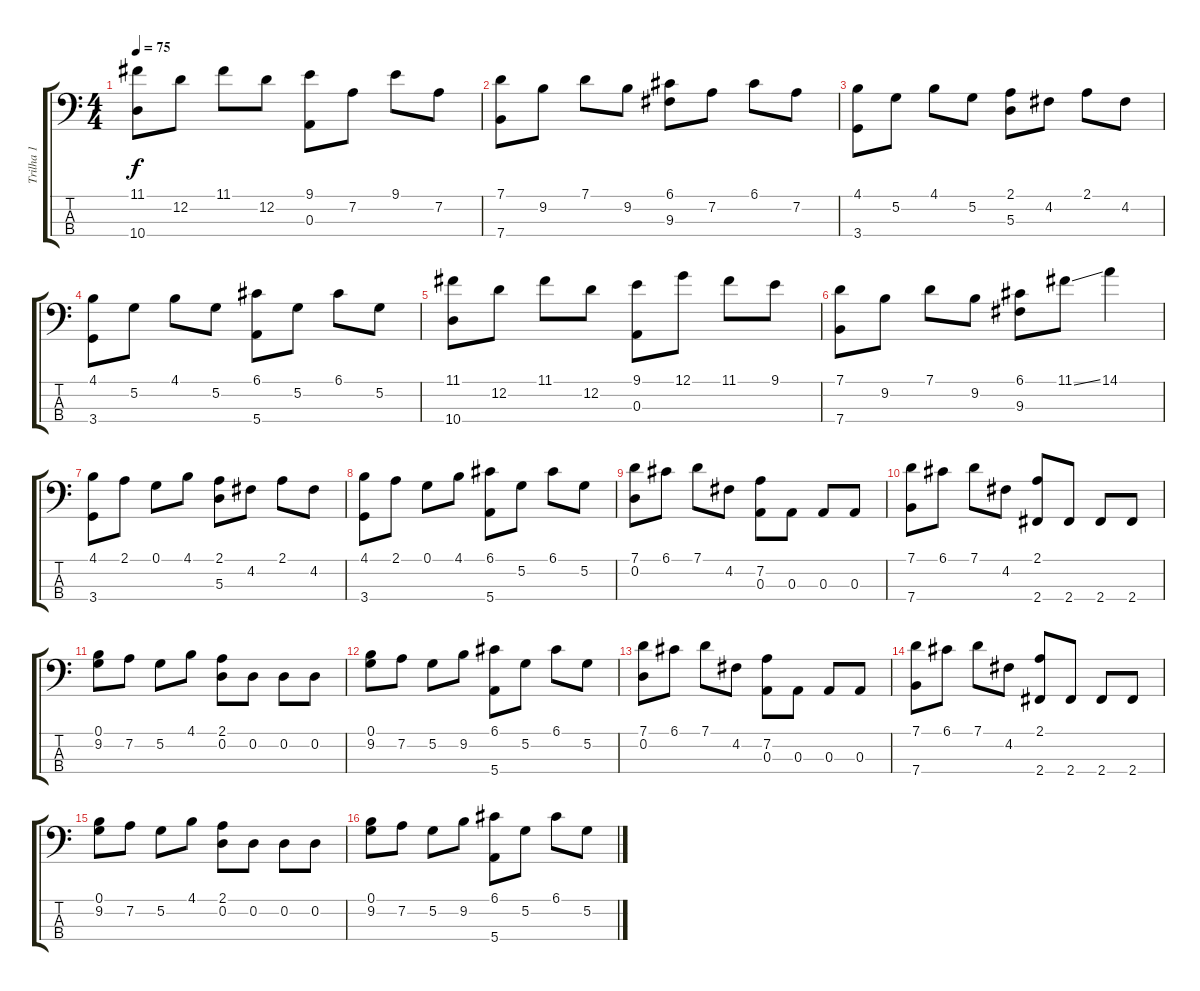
\track ("Trilha 1" "Trilha 1") {instrument electricbassfinger}
\staff {score tabs}
\tuning (G2 D2 A1 E1) {hide}
\ts (4 4)
\tempo 75
\clef f4
\ks c
(11.1 10.4).8{dy f instrument electricbassfinger} 12.2.8 11.1.8 12.2.8 (9.1 0.3).8 7.2.8 9.1.8 7.2.8 |
(7.1 7.4).8 9.2.8 7.1.8 9.2.8 (6.1 9.3).8 7.2.8 6.1.8 7.2.8 |
(4.1 3.4).8 5.2.8 4.1.8 5.2.8 (2.1 5.3).8 4.2.8 2.1.8 4.2.8 |
(4.1 3.4).8 5.2.8 4.1.8 5.2.8 (6.1 5.4).8 5.2.8 6.1.8 5.2.8 |
(11.1 10.4).8 12.2.8 11.1.8 12.2.8 (9.1 0.3).8 12.1.8 11.1.8 9.1.8 |
(7.1 7.4).8 9.2.8 7.1.8 9.2.8 (6.1 9.3).8 11.1{ss}.8 14.1.4 |
(4.1 3.4).8 2.1.8 0.1.8 4.1.8 (2.1 5.3).8 4.2.8 2.1.8 4.2.8 |
(4.1 3.4).8 2.1.8 0.1.8 4.1.8 (6.1 5.4).8 5.2.8 6.1.8 5.2.8 |
(7.1 0.2).8 6.1.8 7.1.8 4.2.8 (7.2 0.3).8 0.3.8 0.3.8 0.3.8 |
(7.1 7.4).8 6.1.8 7.1.8 4.2.8 (2.1 2.4).8 2.4.8 2.4.8 2.4.8 |
(0.1 9.2).8 7.2.8 5.2.8 4.1.8 (2.1 0.2).8 0.2.8 0.2.8 0.2.8 |
(0.1 9.2).8 7.2.8 5.2.8 9.2.8 (6.1 5.4).8 5.2.8 6.1.8 5.2.8 |
(7.1 0.2).8 6.1.8 7.1.8 4.2.8 (7.2 0.3).8 0.3.8 0.3.8 0.3.8 |
(7.1 7.4).8 6.1.8 7.1.8 4.2.8 (2.1 2.4).8 2.4.8 2.4.8 2.4.8 |
(0.1 9.2).8 7.2.8 5.2.8 4.1.8 (2.1 0.2).8 0.2.8 0.2.8 0.2.8 |
(0.1 9.2).8 7.2.8 5.2.8 9.2.8 (6.1 5.4).8 5.2.8 6.1.8 5.2.8
